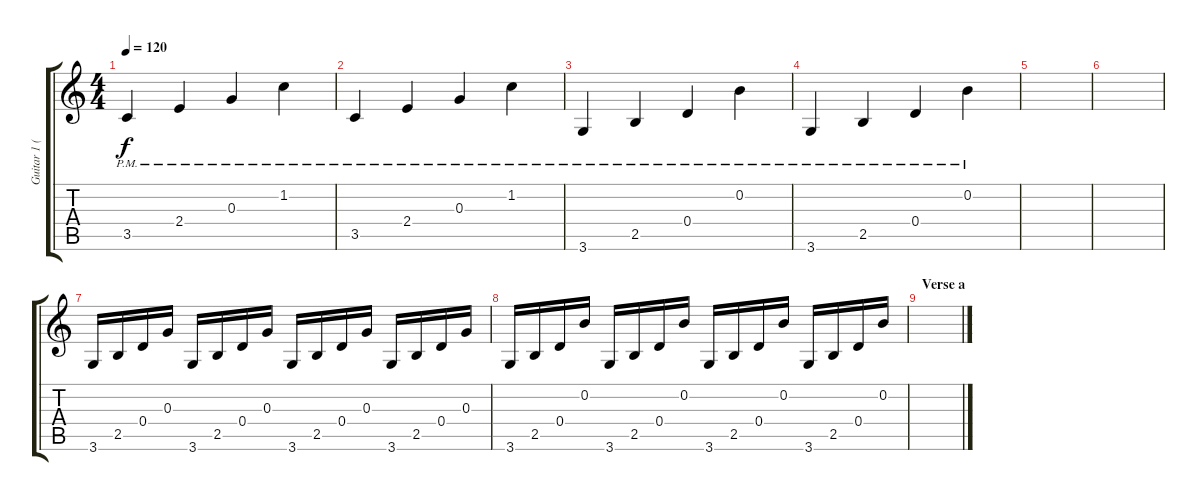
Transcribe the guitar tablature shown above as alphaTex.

\track ("Guitar 1 (electric)" "Guitar 1 (") {instrument overdrivenguitar}
\staff {score tabs}
\tuning (E4 B3 G3 D3 A2 E2) {hide}
\ts (4 4)
\section ("" "")
\tempo 120
\clef g2
\ks c
3.5{pm}.4{dy f} 2.4{pm}.4 0.3{pm}.4 1.2{pm}.4 |
3.5{pm}.4 2.4{pm}.4 0.3{pm}.4 1.2{pm}.4 |
3.6{pm}.4 2.5{pm}.4 0.4{pm}.4 0.2{pm}.4 |
3.6{pm}.4 2.5{pm}.4 0.4{pm}.4 0.2{pm}.4 |
|
|
\section ("" "")
3.6.16{instrument overdrivenguitar} 2.5.16 0.4.16 0.3.16 3.6.16 2.5.16 0.4.16 0.3.16 3.6.16 2.5.16 0.4.16 0.3.16 3.6.16 2.5.16 0.4.16 0.3.16 |
3.6.16 2.5.16 0.4.16 0.2.16 3.6.16 2.5.16 0.4.16 0.2.16 3.6.16 2.5.16 0.4.16 0.2.16 3.6.16 2.5.16 0.4.16 0.2.16 |
\section ("" "Verse a")
